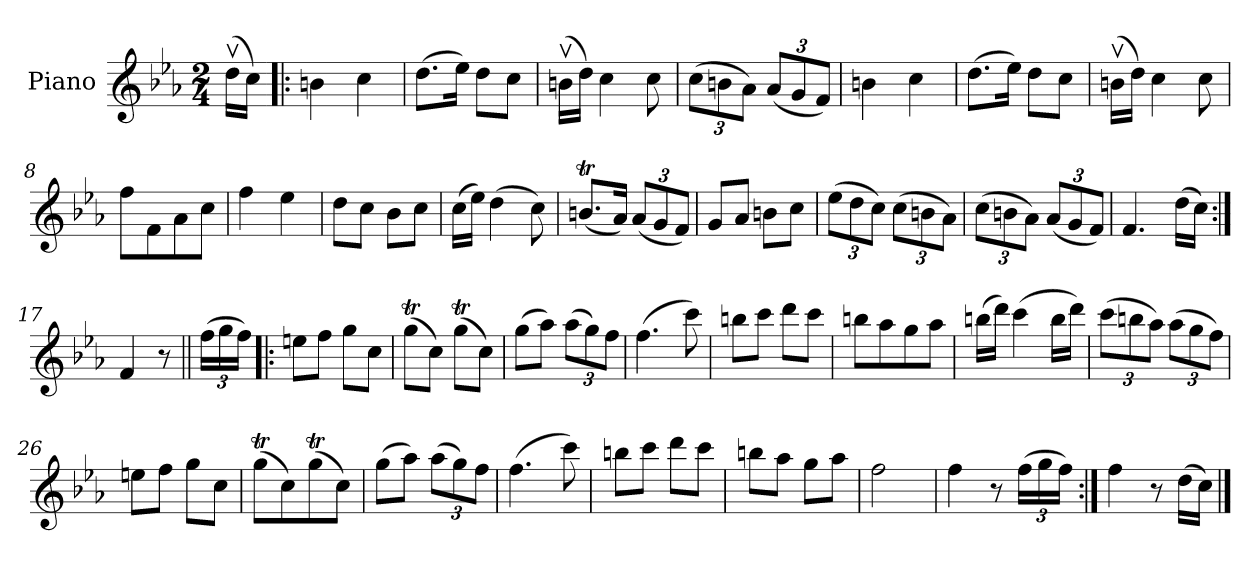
**kern
*part1
*staff1
*I"Piano
*I'Pno.
*clefG2
*k[b-e-a-]
*c:
*M2/4
=
(>16ddv\LL
16cc\JJ)
=1!|:
4bn\
4cc\
=2
(>8.dd\L
16ee-\Jk)
8dd\L
8cc\J
=3
(>16bnv\LL
16dd\JJ)
4cc\
8cc\
=4
*Xbrackettup
(>12cc\L
12bn\
12a-\J)
(<12a-/L
12g/
12f/J)
=5
4bn\
4cc\
!!LO:LB:g=z
=6
(>8.dd\L
16ee-\Jk)
8dd\L
8cc\J
=7
(>16bnv\LL
16dd\JJ)
4cc\
8cc\
=8
8ff\L
8f\
8a-\
8cc\J
=9
4ff\
4ee-\
=10
8dd\L
8cc\J
8b-\L
8cc\J
=11
(>16cc\LL
16ee-\JJ)
(>4dd\
8cc\)
!!LO:LB:g=z
=12
(<8.bnt/L
16a-/Jk)
(<12a-/L
12g/
12f/J)
=13
8g/L
8a-/J
8bn\L
8cc\J
=14
(>12ee-\L
12dd\
12cc\J)
(>12cc\L
12bn\
12a-\J)
=15
(>12cc\L
12bn\
12a-\J)
(<12a-/L
12g/
12f/J)
=16
4.f/
(>16dd\LL
16cc\JJ)
!!LO:LB:g=z
=17:|!
4f/
8r
=17X1||
(>24ff\LL
24gg\
24ff\JJ)
=18!|:
8een\L
8ff\J
8gg\L
8cc\J
=19
(>8ggt\L
8cc\J)
(>8ggt\L
8cc\J)
=20
(>8gg\L
8aa-\J)
(>12aa-\L
12gg\)
12ff\J
=21
(>4.ff\
8ccc\)
=22
8bbn\L
8ccc\J
8ddd\L
8ccc\J
!!LO:LB:g=z
=23
8bbn\L
8aa-\
8gg\
8aa-\J
=24
(>16bbn\LL
16ddd\JJ)
(>4ccc\
16bb\LL
16ddd\JJ)
=25
(>12ccc\L
12bbn\
12aa-\J)
(>12aa-\L
12gg\
12ff\J)
=26
8een\L
8ff\J
8gg\L
8cc\J
=27
(>8ggt\L
8cc\)
(>8ggt\
8cc\J)
!!LO:LB:g=z
=28
(>8gg\L
8aa-\J)
(>12aa-\L
12gg\)
12ff\J
=29
(>4.ff\
8ccc\)
=30
8bbn\L
8ccc\J
8ddd\L
8ccc\J
=31
8bbn\L
8aa-\J
8gg\L
8aa-\J
=32
2ff\
=33
4ff\
8r
(>24ff\LL
24gg\
24ff\JJ)
=34:|!
4ff\
8r
(>16dd\LL
16cc\JJ)
==
*-
